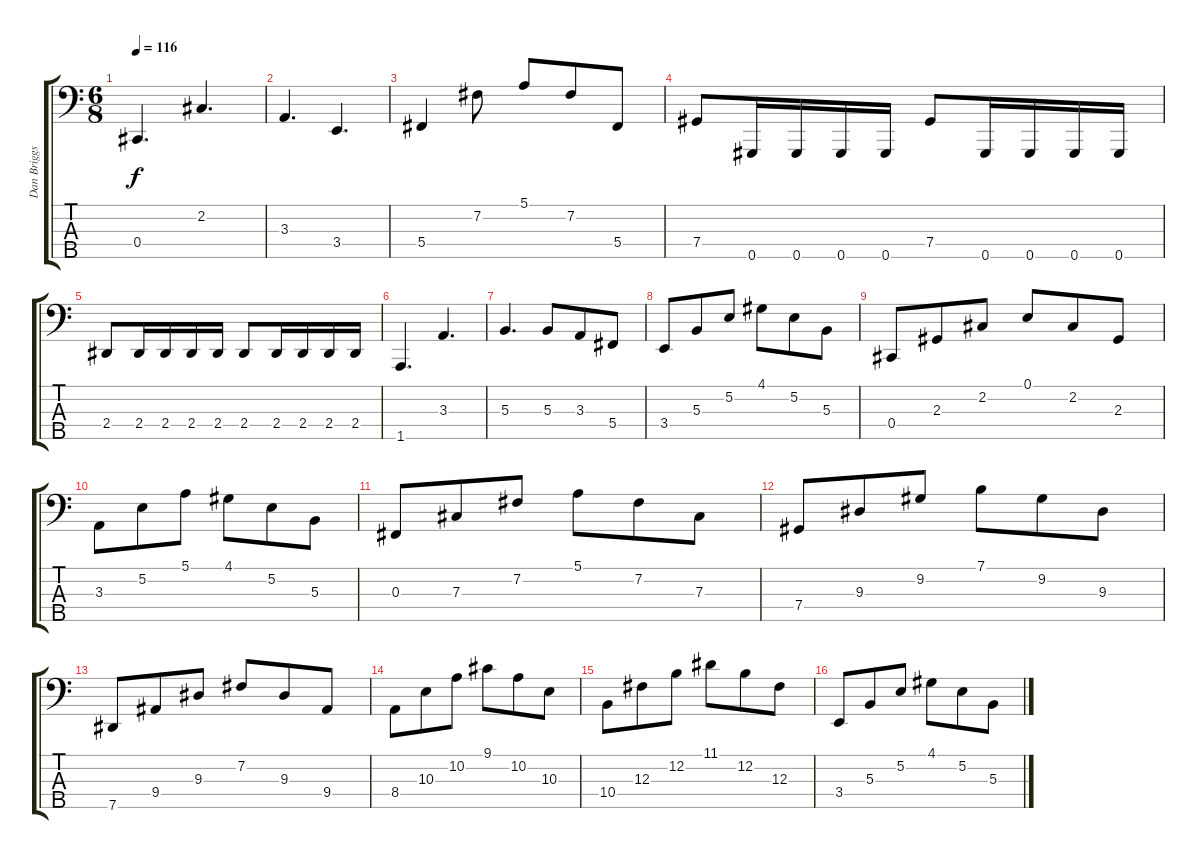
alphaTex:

\track ("Dan Briggs" "Dan Briggs") {instrument electricbassfinger}
\staff {score tabs}
\tuning (E2 B1 Gb1 Db1 Ab0) {hide}
\ts (6 8)
\tempo 116
\clef f4
\ks c
0.4.4{d dy f} 2.2.4{d} |
3.3.4{d} 3.4.4{d} |
5.4.4 7.2.8 5.1.8 7.2.8 5.4.8 |
7.4.8 0.5.16 0.5.16 0.5.16 0.5.16 7.4.8 0.5.16 0.5.16 0.5.16 0.5.16 |
2.4.8 2.4.16 2.4.16 2.4.16 2.4.16 2.4.8 2.4.16 2.4.16 2.4.16 2.4.16 |
1.5.4{d} 3.3.4{d} |
5.3.4{d} 5.3.8 3.3.8 5.4.8 |
3.4.8 5.3.8 5.2.8 4.1.8 5.2.8 5.3.8 |
0.4.8 2.3.8 2.2.8 0.1.8 2.2.8 2.3.8 |
3.3.8 5.2.8 5.1.8 4.1.8 5.2.8 5.3.8 |
0.3.8 7.3.8 7.2.8 5.1.8 7.2.8 7.3.8 |
7.4.8 9.3.8 9.2.8 7.1.8 9.2.8 9.3.8 |
7.5.8 9.4.8 9.3.8 7.2.8 9.3.8 9.4.8 |
8.4.8 10.3.8 10.2.8 9.1.8 10.2.8 10.3.8 |
10.4.8 12.3.8 12.2.8 11.1.8 12.2.8 12.3.8 |
3.4.8 5.3.8 5.2.8 4.1.8 5.2.8 5.3.8
